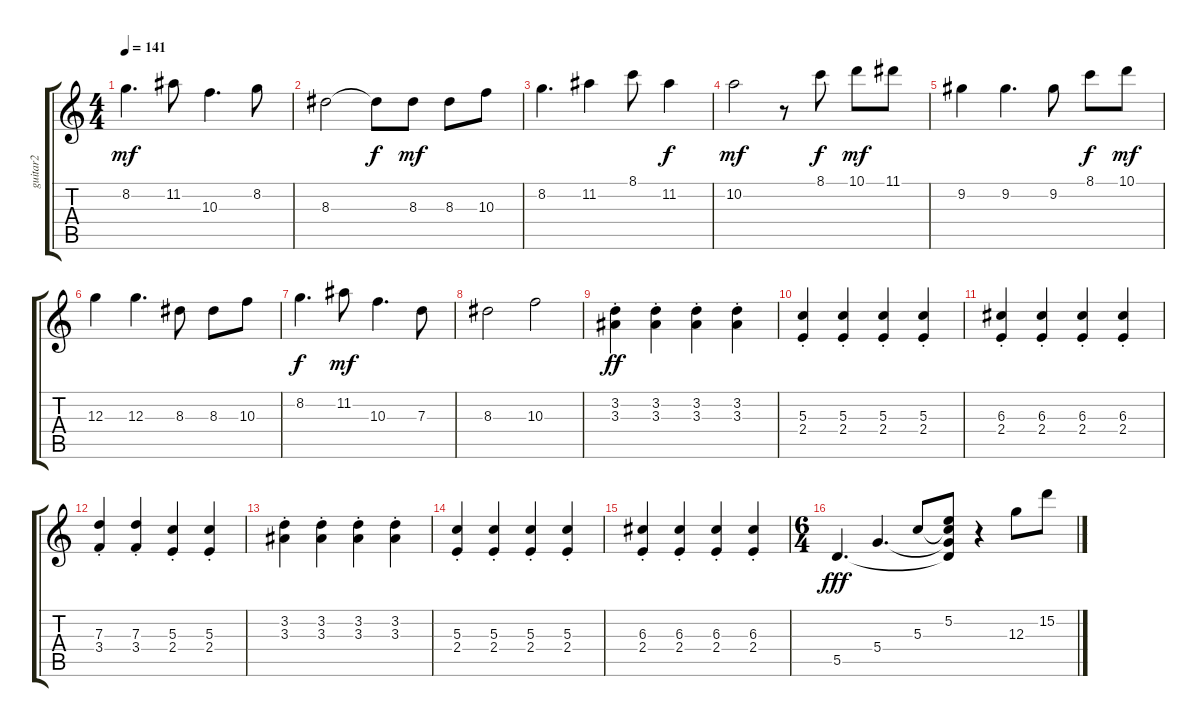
\track ("guitar2" "guitar2") {instrument electricguitarclean}
\staff {score tabs}
\tuning (E4 B3 G3 D3 A2 E2) {hide}
\ts (4 4)
\tempo 141
\clef g2
\ks c
8.2.4{d dy mf} 11.2.8 10.3.4{d} 8.2.8 |
8.3.2 8.3{t}.8{dy f} 8.3.8{dy mf} 8.3.8 10.3.8 |
8.2.4{d} 11.2.4 8.1.8 11.2.4{dy f} |
10.2.2{dy mf} r.8 8.1.8{dy f} 10.1.8{dy mf} 11.1.8 |
9.2.4 9.2.4{d} 9.2.8 8.1.8{dy f} 10.1.8{dy mf} |
12.3.4 12.3.4{d} 8.3.8 8.3.8 10.3.8 |
8.2.4{d dy f} 11.2.8{dy mf} 10.3.4{d} 7.3.8 |
8.3.2 10.3.2 |
(3.2{st} 3.3{st}).4{dy ff} (3.2{st} 3.3{st}).4 (3.2{st} 3.3{st}).4 (3.2{st} 3.3{st}).4 |
(5.3{st} 2.4{st}).4 (5.3{st} 2.4{st}).4 (5.3{st} 2.4{st}).4 (5.3{st} 2.4{st}).4 |
(6.3{st} 2.4{st}).4 (6.3{st} 2.4{st}).4 (6.3{st} 2.4{st}).4 (6.3{st} 2.4{st}).4 |
(7.3{st} 3.4{st}).4 (7.3{st} 3.4{st}).4 (5.3{st} 2.4{st}).4 (5.3{st} 2.4{st}).4 |
(3.2{st} 3.3{st}).4 (3.2{st} 3.3{st}).4 (3.2{st} 3.3{st}).4 (3.2{st} 3.3{st}).4 |
(5.3{st} 2.4{st}).4 (5.3{st} 2.4{st}).4 (5.3{st} 2.4{st}).4 (5.3{st} 2.4{st}).4 |
(6.3{st} 2.4{st}).4 (6.3{st} 2.4{st}).4 (6.3{st} 2.4{st}).4 (6.3{st} 2.4{st}).4 |
\ts (6 4)
5.5.4{d dy fff} 5.4.4{d} 5.3.8 (5.2 5.3{t} 5.4{t} 5.5{t}).8 r.4 12.3.8 15.2.8
